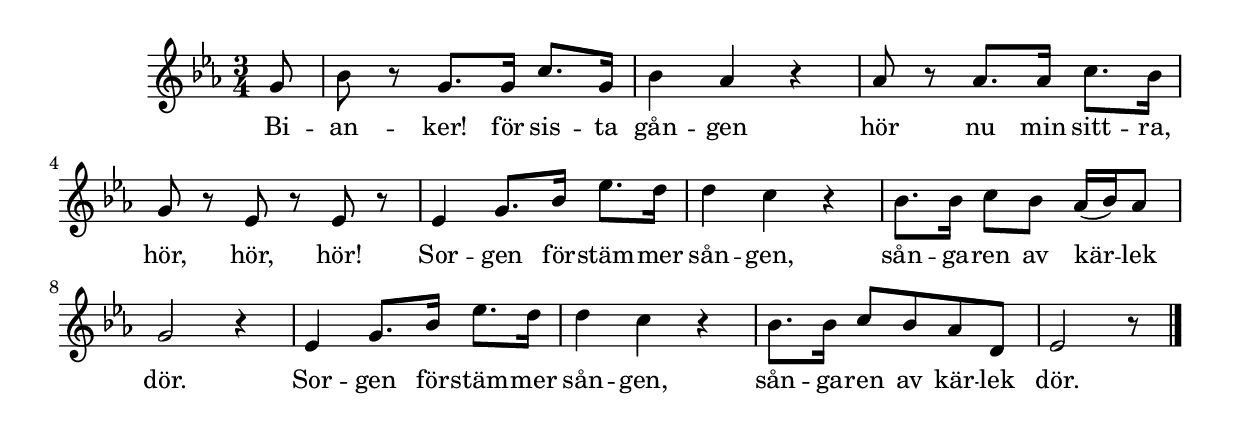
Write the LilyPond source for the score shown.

{
\time 3/4
\key ees \major
 \partial 8
 g'8  | 
 bes' r g'8. g'16 c''8. g'16  | 
 bes'4 aes' r  | 
 aes'8 r aes'8. aes'16 c''8. bes'16  | 
 g'8 r ees' r ees' r  | 
 ees'4 g'8. bes'16 ees''8. d''16  | 
 d''4 c'' r  | 
 bes'8. bes'16 c''8 bes' aes'16-( bes'16-) aes'8  | 
 g'2 r4  | 
 ees' g'8. bes'16 ees''8. d''16  | 
 d''4 c'' r  | 
 bes'8. bes'16 c''8 bes' aes' d'  | 
 ees'2 r8 \bar "|."
 }
 \addlyrics {
     Bi -- an -- ker! för sis -- ta gån -- gen hör nu min sitt -- ra,
     hör, hör, hör! Sor -- gen för -- stäm -- mer sån -- gen,
     sån -- ga -- ren av kär --  -- lek dör. Sor -- gen för -- stäm -- mer
     sån -- gen, sån -- ga -- ren av kär -- lek dör.
}
